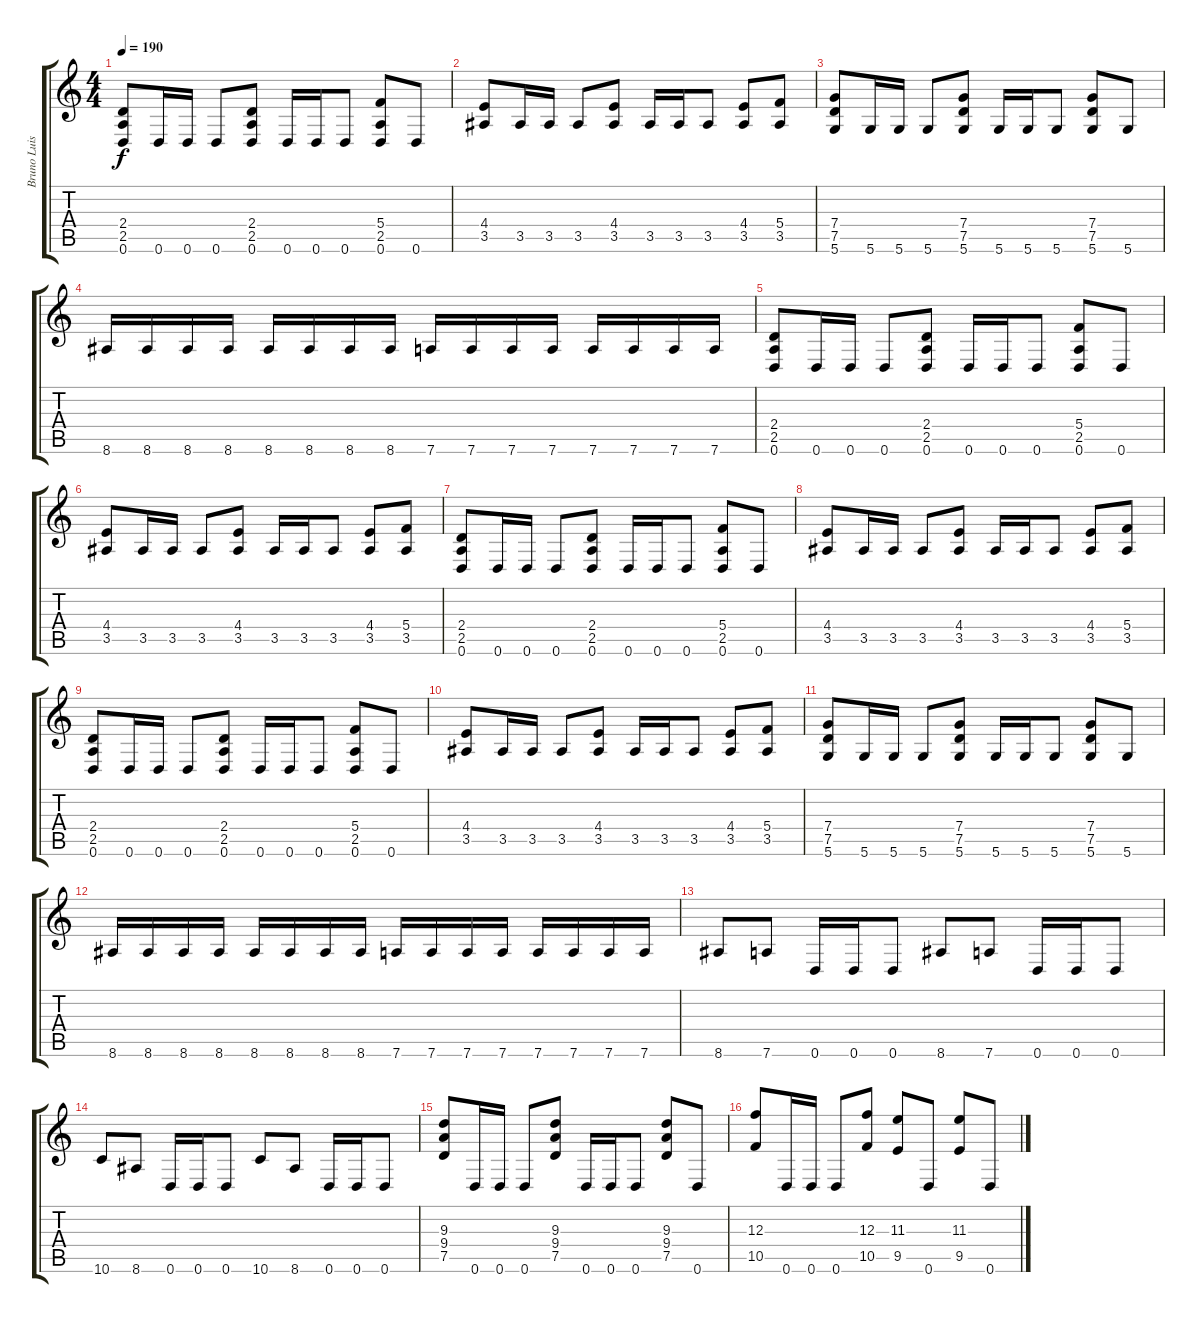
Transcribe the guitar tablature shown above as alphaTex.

\track ("Bruno Luis" "Bruno Luis") {instrument distortionguitar}
\staff {score tabs}
\tuning (D4 A3 F3 C3 G2 D2) {hide}
\ts (4 4)
\tempo 190
\clef g2
\ks c
(2.4 2.5 0.6).8{dy f} 0.6.16 0.6.16 0.6.8 (2.4 2.5 0.6).8 0.6.16 0.6.16 0.6.8 (5.4 2.5 0.6).8 0.6.8 |
(4.4 3.5).8 3.5.16 3.5.16 3.5.8 (4.4 3.5).8 3.5.16 3.5.16 3.5.8 (4.4 3.5).8 (5.4 3.5).8 |
(7.4 7.5 5.6).8 5.6.16 5.6.16 5.6.8 (7.4 7.5 5.6).8 5.6.16 5.6.16 5.6.8 (7.4 7.5 5.6).8 5.6.8 |
8.6.16 8.6.16 8.6.16 8.6.16 8.6.16 8.6.16 8.6.16 8.6.16 7.6.16 7.6.16 7.6.16 7.6.16 7.6.16 7.6.16 7.6.16 7.6.16 |
(2.4 2.5 0.6).8 0.6.16 0.6.16 0.6.8 (2.4 2.5 0.6).8 0.6.16 0.6.16 0.6.8 (5.4 2.5 0.6).8 0.6.8 |
(4.4 3.5).8 3.5.16 3.5.16 3.5.8 (4.4 3.5).8 3.5.16 3.5.16 3.5.8 (4.4 3.5).8 (5.4 3.5).8 |
(2.4 2.5 0.6).8 0.6.16 0.6.16 0.6.8 (2.4 2.5 0.6).8 0.6.16 0.6.16 0.6.8 (5.4 2.5 0.6).8 0.6.8 |
(4.4 3.5).8 3.5.16 3.5.16 3.5.8 (4.4 3.5).8 3.5.16 3.5.16 3.5.8 (4.4 3.5).8 (5.4 3.5).8 |
(2.4 2.5 0.6).8 0.6.16 0.6.16 0.6.8 (2.4 2.5 0.6).8 0.6.16 0.6.16 0.6.8 (5.4 2.5 0.6).8 0.6.8 |
(4.4 3.5).8 3.5.16 3.5.16 3.5.8 (4.4 3.5).8 3.5.16 3.5.16 3.5.8 (4.4 3.5).8 (5.4 3.5).8 |
(7.4 7.5 5.6).8 5.6.16 5.6.16 5.6.8 (7.4 7.5 5.6).8 5.6.16 5.6.16 5.6.8 (7.4 7.5 5.6).8 5.6.8 |
8.6.16 8.6.16 8.6.16 8.6.16 8.6.16 8.6.16 8.6.16 8.6.16 7.6.16 7.6.16 7.6.16 7.6.16 7.6.16 7.6.16 7.6.16 7.6.16 |
8.6.8 7.6.8 0.6.16 0.6.16 0.6.8 8.6.8 7.6.8 0.6.16 0.6.16 0.6.8 |
10.6.8 8.6.8 0.6.16 0.6.16 0.6.8 10.6.8 8.6.8 0.6.16 0.6.16 0.6.8 |
(9.3 9.4 7.5).8 0.6.16 0.6.16 0.6.8 (9.3 9.4 7.5).8 0.6.16 0.6.16 0.6.8 (9.3 9.4 7.5).8 0.6.8 |
(12.3 10.5).8 0.6.16 0.6.16 0.6.8 (12.3 10.5).8 (11.3 9.5).8 0.6.8 (11.3 9.5).8 0.6.8
